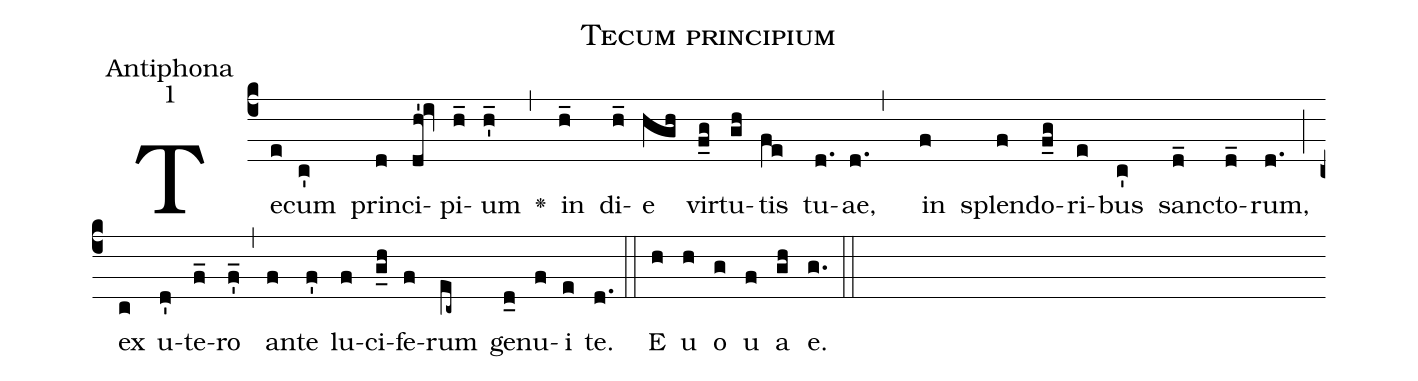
name:Tecum principium;
office-part:Antiphona;
mode:1;
%%
(c4)Te(e)cum(c') prin(d)ci(dh'!iv)pi(h_)um(h_') <v>\greheightstar</v>(,) in(h_) di(h_)e(hgh) vir(f_g)tu(gh)tis(fe) tu(d.)ae,(d.,) in(f) splen(f)do(f_g)ri(e)bus(c') san(d_)cto(d_)rum,(d.) (;) ex(c) u(d')te(f_)ro(f_') (,) an(f)te(f') lu(f)ci(g_h)fe(f)rum(ec~) ge(d_0)nu(f)i(e) te.(d.) (::) E(h) u(h) o(g) u(f) a(gh) e.(g.) (::)
